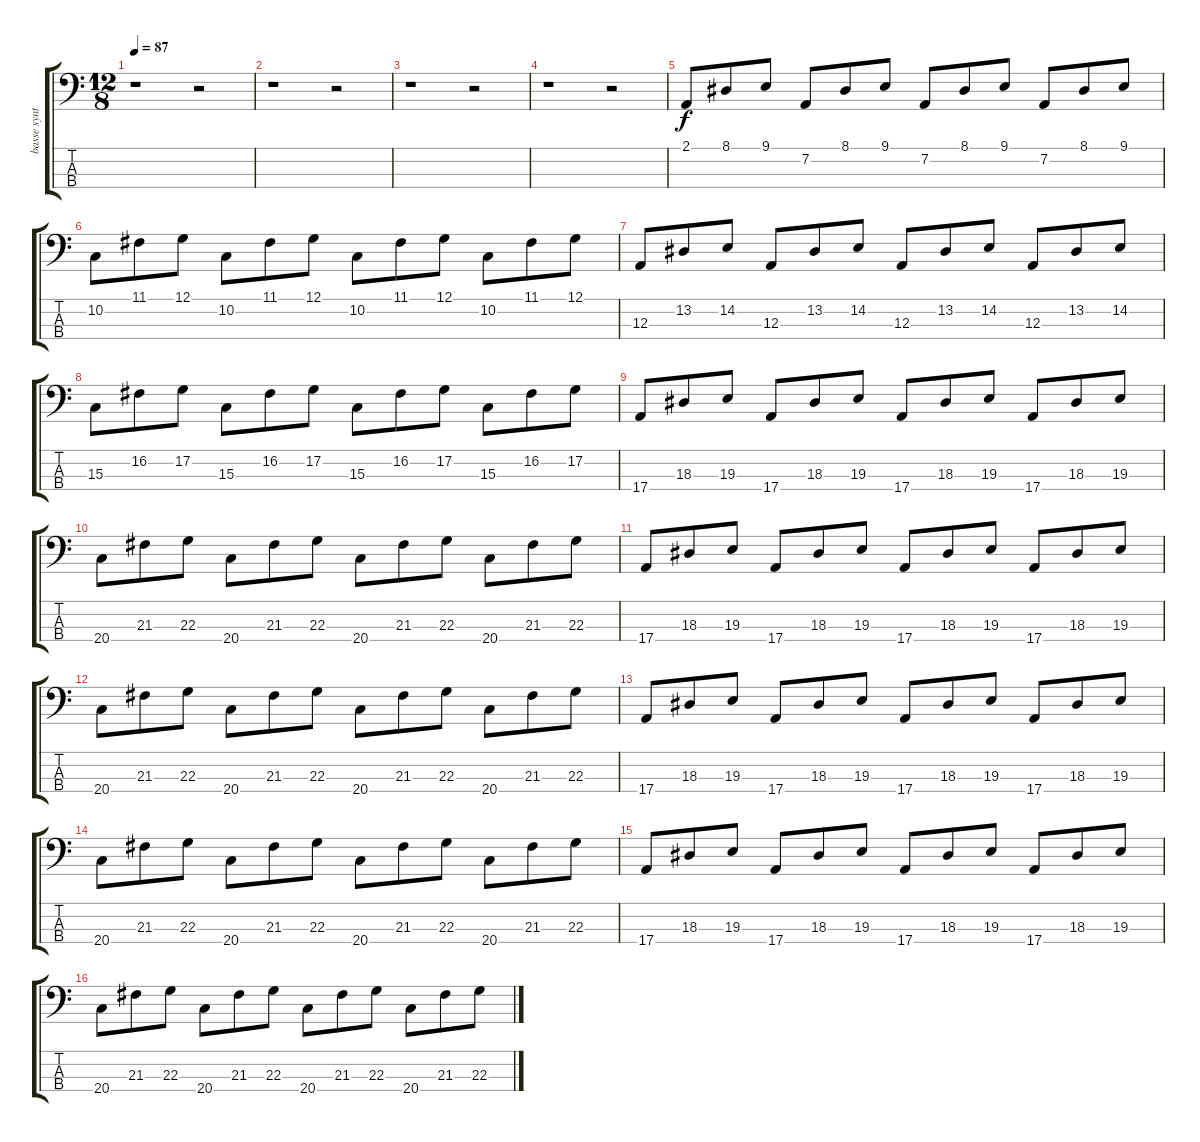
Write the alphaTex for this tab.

\track ("basse synth?кЋ??І’?І“?%?" "basse synt") {instrument synthvoice}
\staff {score tabs}
\tuning (G2 D2 A1 E1) {hide}
\ts (12 8)
\tempo 87
\clef f4
\ks c
r.1{dy f} r.2 |
r.1 r.2 |
r.1 r.2 |
r.1 r.2 |
2.1.8 8.1.8 9.1.8 7.2.8 8.1.8 9.1.8 7.2.8 8.1.8 9.1.8 7.2.8 8.1.8 9.1.8 |
10.2.8 11.1.8 12.1.8 10.2.8 11.1.8 12.1.8 10.2.8 11.1.8 12.1.8 10.2.8 11.1.8 12.1.8 |
12.3.8 13.2.8 14.2.8 12.3.8 13.2.8 14.2.8 12.3.8 13.2.8 14.2.8 12.3.8 13.2.8 14.2.8 |
15.3.8 16.2.8 17.2.8 15.3.8 16.2.8 17.2.8 15.3.8 16.2.8 17.2.8 15.3.8 16.2.8 17.2.8 |
17.4.8 18.3.8 19.3.8 17.4.8 18.3.8 19.3.8 17.4.8 18.3.8 19.3.8 17.4.8 18.3.8 19.3.8 |
20.4.8 21.3.8 22.3.8 20.4.8 21.3.8 22.3.8 20.4.8 21.3.8 22.3.8 20.4.8 21.3.8 22.3.8 |
17.4.8 18.3.8 19.3.8 17.4.8 18.3.8 19.3.8 17.4.8 18.3.8 19.3.8 17.4.8 18.3.8 19.3.8 |
20.4.8 21.3.8 22.3.8 20.4.8 21.3.8 22.3.8 20.4.8 21.3.8 22.3.8 20.4.8 21.3.8 22.3.8 |
17.4.8 18.3.8 19.3.8 17.4.8 18.3.8 19.3.8 17.4.8 18.3.8 19.3.8 17.4.8 18.3.8 19.3.8 |
20.4.8 21.3.8 22.3.8 20.4.8 21.3.8 22.3.8 20.4.8 21.3.8 22.3.8 20.4.8 21.3.8 22.3.8 |
17.4.8 18.3.8 19.3.8 17.4.8 18.3.8 19.3.8 17.4.8 18.3.8 19.3.8 17.4.8 18.3.8 19.3.8 |
20.4.8 21.3.8 22.3.8 20.4.8 21.3.8 22.3.8 20.4.8 21.3.8 22.3.8 20.4.8 21.3.8 22.3.8
